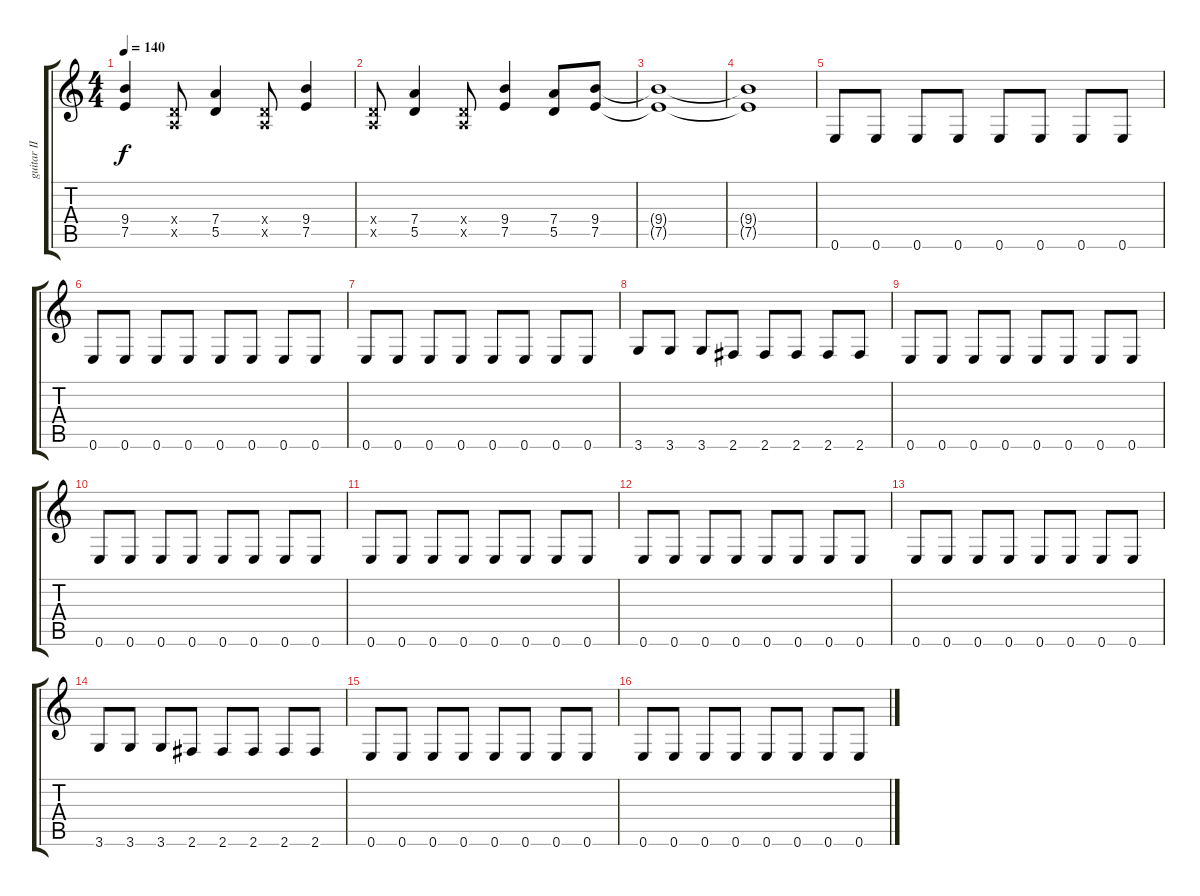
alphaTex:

\track ("guitar II" "guitar II") {instrument distortionguitar}
\staff {score tabs}
\tuning (E4 B3 G3 D3 A2 E2) {hide}
\ts (4 4)
\tempo 140
\clef g2
\ks c
(9.4 7.5).4{dy f} (0.4{x} 0.5{x}).8 (7.4 5.5).4 (0.4{x} 0.5{x}).8 (9.4 7.5).4 |
(0.4{x} 0.5{x}).8 (7.4 5.5).4 (0.4{x} 0.5{x}).8 (9.4 7.5).4 (7.4 5.5).8 (9.4 7.5).8 |
(9.4{t} 7.5{t}).1 |
(9.4{t} 7.5{t}).1 |
0.6.8 0.6.8 0.6.8 0.6.8 0.6.8 0.6.8 0.6.8 0.6.8 |
0.6.8 0.6.8 0.6.8 0.6.8 0.6.8 0.6.8 0.6.8 0.6.8 |
0.6.8 0.6.8 0.6.8 0.6.8 0.6.8 0.6.8 0.6.8 0.6.8 |
3.6.8 3.6.8 3.6.8 2.6.8 2.6.8 2.6.8 2.6.8 2.6.8 |
0.6.8 0.6.8 0.6.8 0.6.8 0.6.8 0.6.8 0.6.8 0.6.8 |
0.6.8 0.6.8 0.6.8 0.6.8 0.6.8 0.6.8 0.6.8 0.6.8 |
0.6.8 0.6.8 0.6.8 0.6.8 0.6.8 0.6.8 0.6.8 0.6.8 |
0.6.8 0.6.8 0.6.8 0.6.8 0.6.8 0.6.8 0.6.8 0.6.8 |
0.6.8 0.6.8 0.6.8 0.6.8 0.6.8 0.6.8 0.6.8 0.6.8 |
3.6.8 3.6.8 3.6.8 2.6.8 2.6.8 2.6.8 2.6.8 2.6.8 |
0.6.8 0.6.8 0.6.8 0.6.8 0.6.8 0.6.8 0.6.8 0.6.8 |
0.6.8 0.6.8 0.6.8 0.6.8 0.6.8 0.6.8 0.6.8 0.6.8
